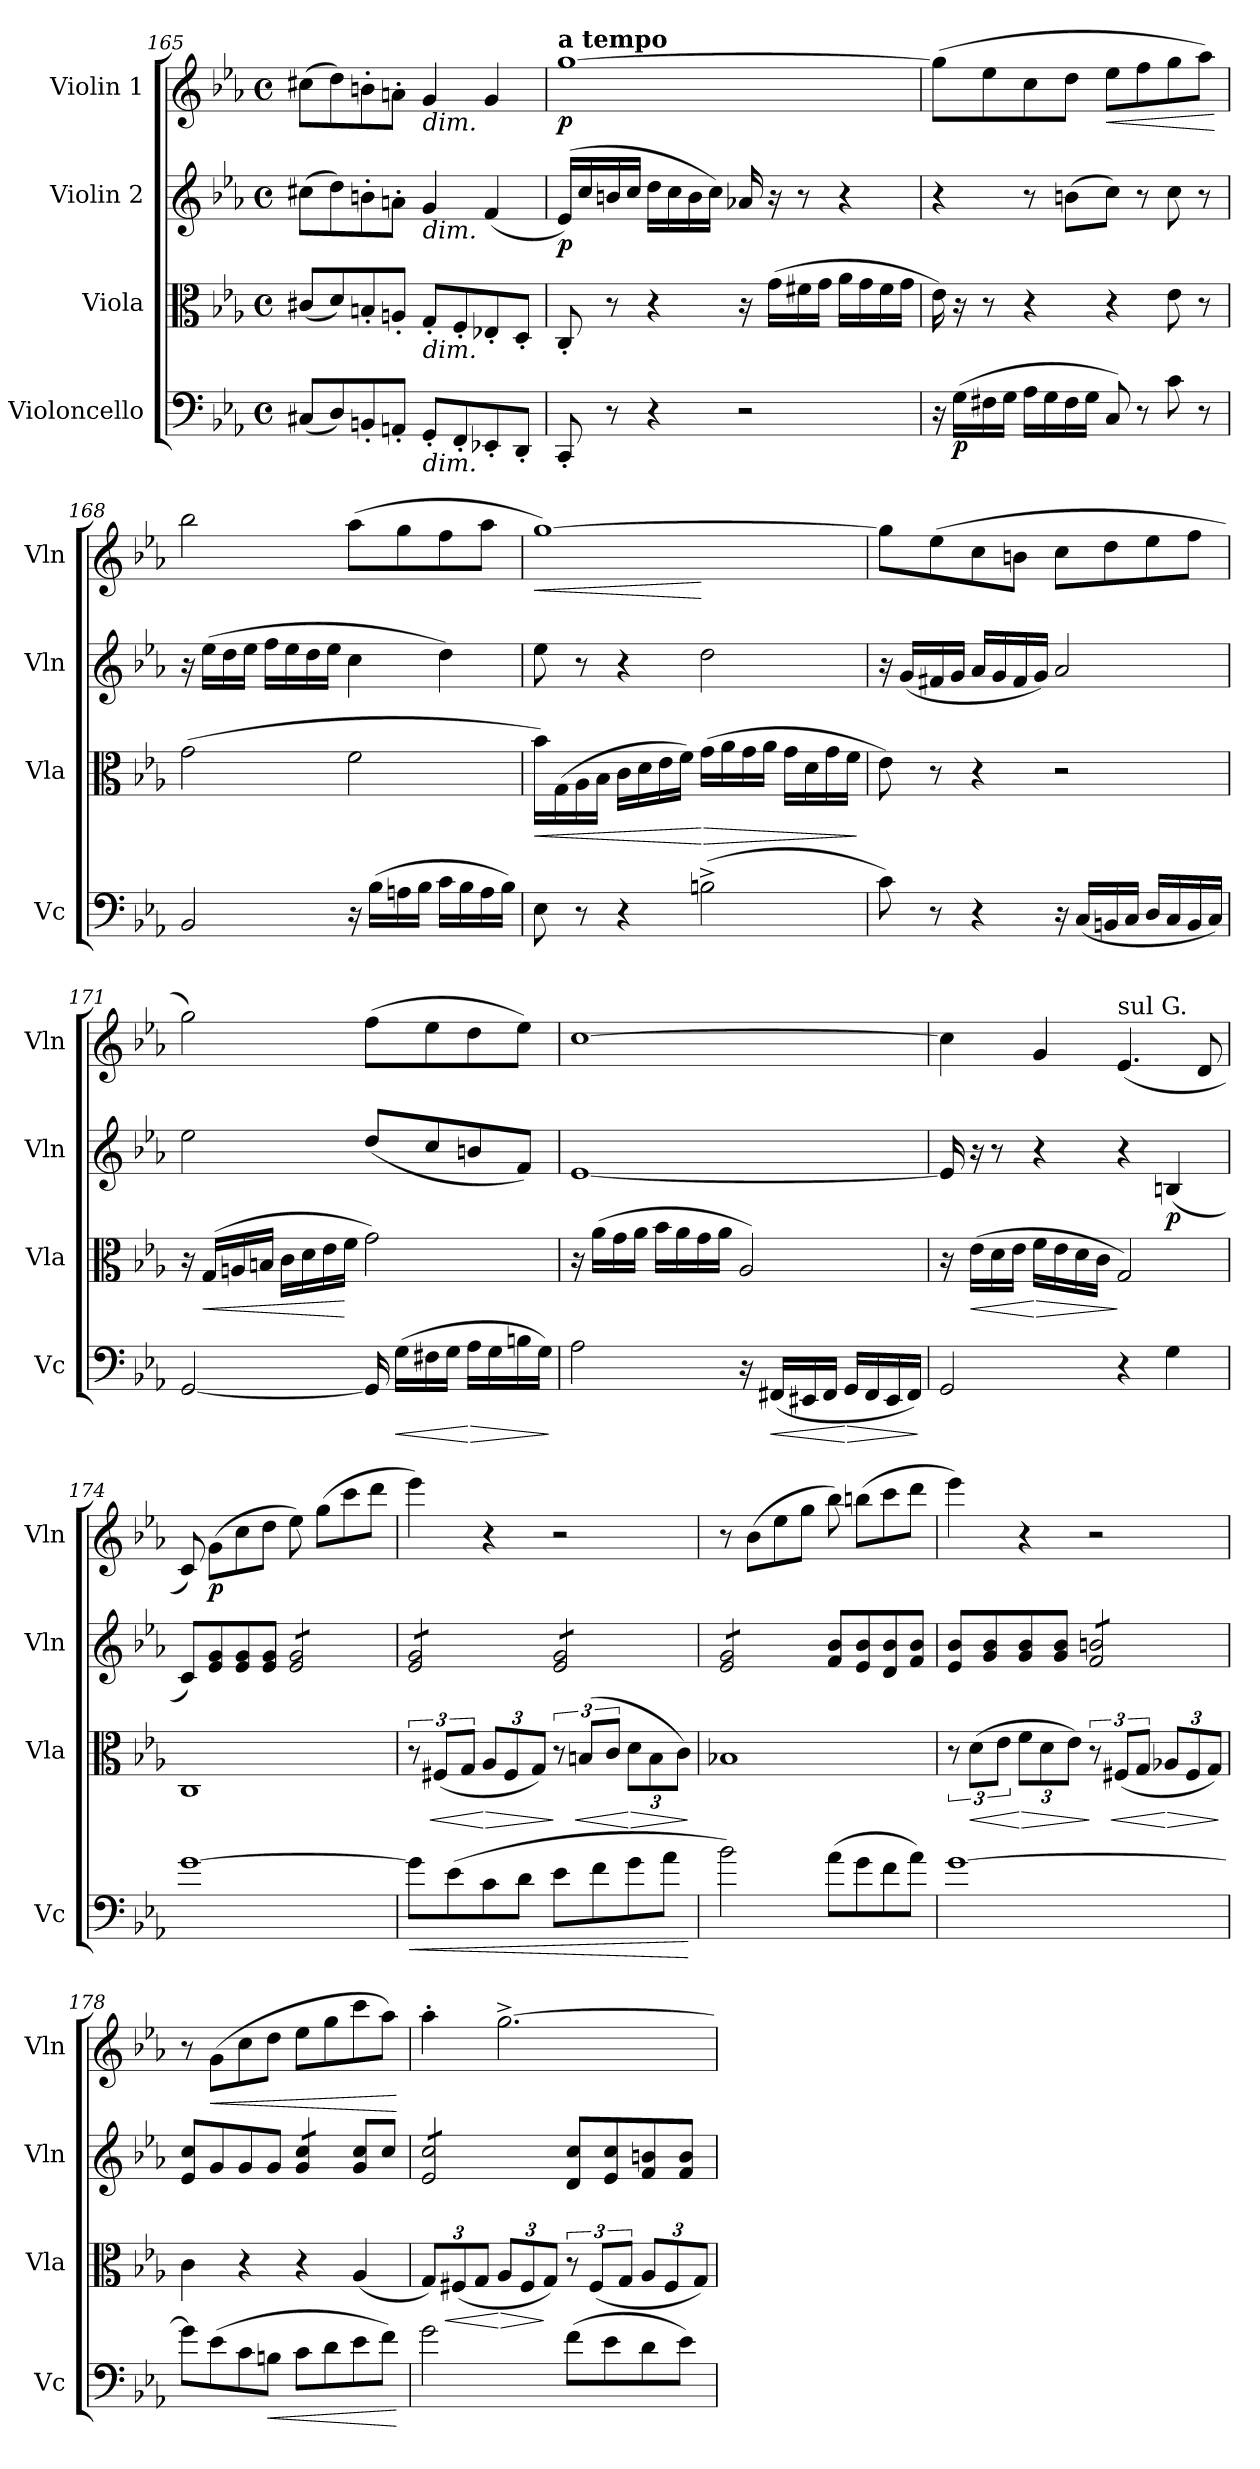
**kern	**dynam	**kern	**dynam	**kern	**dynam	**kern	**dynam
*part4	*part4	*part3	*part3	*part2	*part2	*part1	*part1
*staff4	*staff4	*staff3	*staff3	*staff2	*staff2	*staff1	*staff1
*I"Violoncello	*	*I"Viola	*	*I"Violin 2	*	*I"Violin 1	*
*I'Vc	*	*I'Vla	*	*I'Vln	*	*I'Vln	*
*clefF4	*	*clefC3	*	*clefG2	*	*clefG2	*
*k[b-e-a-]	*	*k[b-e-a-]	*	*k[b-e-a-]	*	*k[b-e-a-]	*
*M4/4	*	*M4/4	*	*M4/4	*	*M4/4	*
*met(c)	*	*met(c)	*	*met(c)	*	*met(c)	*
=165	=165	=165	=165	=165	=165	=165	=165
(8C#X/L	.	(8c#X/L	.	(8cc#X\L	.	(8cc#X\L	.
8D/)	.	8d/)	.	8dd\)	.	8dd\)	.
8BBn'/	.	8Bn'/	.	8bn'\	.	8bn'\	.
8AAn'/J	.	8An'/J	.	8an'\J	.	8an'\J	.
!	!	!	!	!	!	!LO:TX:b:i:t=dim.	!
!	!	!	!	!LO:TX:b:i:t=dim.	!	!	!
!	!	!LO:TX:b:i:t=dim.	!	!	!	!	!
!LO:TX:b:i:t=dim.	!	!	!	!	!	!	!
8GG'/L	.	8G'/L	.	4g/	.	4g/	.
8FF'/	.	8F'/	.	.	.	.	.
8EE-X'/	.	8E-X'/	.	(4f/	.	4g/	.
8DD'/J	.	8D'/J	.	.	.	.	.
=166	=166	=166	=166	=166	=166	=166	=166
!!LO:REH:place=s1:a:B:cj:fs=14:t=F
!	!	!	!	!	!	!LO:TX:a:B:t=a tempo	!
!	!	!	!	!	!LO:DY:b	!	!LO:DY:b
8CC'/	.	8C'/	.	(16e-/LL)	p	[1gg	p
.	.	.	.	16cc/	.	.	.
8r	.	8r	.	16bn/	.	.	.
.	.	.	.	16cc/JJ	.	.	.
4r	.	4r	.	16dd\LL	.	.	.
.	.	.	.	16cc\	.	.	.
.	.	.	.	16b\	.	.	.
.	.	.	.	16cc\JJ)	.	.	.
2r	.	16r	.	16a-X/	.	.	.
.	.	(16g\LL	.	16r	.	.	.
.	.	16f#X\	.	8r	.	.	.
.	.	16g\JJ	.	.	.	.	.
.	.	16a-\LL	.	4r	.	.	.
.	.	16g\	.	.	.	.	.
.	.	16f#\	.	.	.	.	.
.	.	16g\JJ	.	.	.	.	.
!!LO:LB:g=z
=167	=167	=167	=167	=167	=167	=167	=167
16r	.	16e-\)	.	4r	.	(8gg\L]	.
!	!LO:DY:b	!	!	!	!	!	!
(16G\LL	p	16r	.	.	.	.	.
16F#X\	.	8r	.	.	.	8ee-\	.
16G\JJ	.	.	.	.	.	.	.
16A-\LL	.	4r	.	8r	.	8cc\	.
16G\	.	.	.	.	.	.	.
16F#\	.	.	.	(8bn\L	.	8dd\J	.
16G\JJ	.	.	.	.	.	.	.
!	!	!	!	!	!	!	!LO:HP:b
8C/)	.	4r	.	8cc\J)	.	8ee-\L	<
8r	.	.	.	8r	.	8ff\	.
8c\	.	8e-\	.	8cc\	.	8gg\	.
8r	.	8r	.	8r	.	8aa-\J)	.
.	.	.	.	.	.	.	[
=168	=168	=168	=168	=168	=168	=168	=168
2BB-/	.	(2g\	.	16r	.	2bb-\	.
.	.	.	.	(16ee-\LL	.	.	.
.	.	.	.	16dd\	.	.	.
.	.	.	.	16ee-\JJ	.	.	.
.	.	.	.	16ff\LL	.	.	.
.	.	.	.	16ee-\	.	.	.
.	.	.	.	16dd\	.	.	.
.	.	.	.	16ee-\JJ	.	.	.
16r	.	2f\	.	4cc\	.	(8aa-\L	.
(16B-\LL	.	.	.	.	.	.	.
16An\	.	.	.	.	.	8gg\	.
16B-\JJ	.	.	.	.	.	.	.
16c\LL	.	.	.	4dd\)	.	8ff\	.
16B-\	.	.	.	.	.	.	.
16A\	.	.	.	.	.	8aa-\J	.
16B-\JJ)	.	.	.	.	.	.	.
!!LO:LB:g=z
=169	=169	=169	=169	=169	=169	=169	=169
!	!	!	!LO:HP:b	!	!	!	!LO:HP:b
*	*	*	*	*	*	*^	*
8E-\	.	16b-\LL)	<	8ee-\	.	[1gg)	2ryy	<
.	.	(16G\	.	.	.	.	.	.
8r	.	16A-\	.	8r	.	.	.	.
.	.	16B-\JJ	.	.	.	.	.	.
4r	.	16c\LL	.	4r	.	.	.	.
.	.	16d\	.	.	.	.	.	.
.	.	16e-\	.	.	.	.	.	.
.	.	16f\JJ)	.	.	.	.	.	.
!	!	!	!LO:HP:n=1:b	!	!	!	!	!
(2Bn^\	.	(16g\LL	[ >	2dd\	.	.	2ryy	[
.	.	16a-\	.	.	.	.	.	.
.	.	16g\	.	.	.	.	.	.
.	.	16a-\JJ	.	.	.	.	.	.
.	.	16g\LL	.	.	.	.	.	.
.	.	16d\	.	.	.	.	.	.
.	.	16g\	.	.	.	.	.	.
.	.	16f\JJ	.	.	.	.	.	.
*	*	*	*	*	*	*v	*v	*
.	.	.	]	.	.	.	.
!!LO:LB:g=z
=170	=170	=170	=170	=170	=170	=170	=170
8c\)	.	8e-\)	.	16r	.	8gg\L]	.
.	.	.	.	(16g/LL	.	.	.
8r	.	8r	.	16f#X/	.	(8ee-\	.
.	.	.	.	16g/JJ	.	.	.
4r	.	4r	.	16a-/LL	.	8cc\	.
.	.	.	.	16g/	.	.	.
.	.	.	.	16f#/	.	8bn\J	.
.	.	.	.	16g/JJ)	.	.	.
16r	.	2r	.	2a-/	.	8cc\L	.
(16C/LL	.	.	.	.	.	.	.
16BBn/	.	.	.	.	.	8dd\	.
16C/JJ	.	.	.	.	.	.	.
16D/LL	.	.	.	.	.	8ee-\	.
16C/	.	.	.	.	.	.	.
16BB/	.	.	.	.	.	8ff\J	.
16C/JJ)	.	.	.	.	.	.	.
=171	=171	=171	=171	=171	=171	=171	=171
[2GG/	.	16r	.	2ee-\	.	2gg\)	.
!	!	!	!LO:HP:b	!	!	!	!
.	.	(16G/LL	<	.	.	.	.
.	.	16An/	.	.	.	.	.
.	.	16Bn/JJ	.	.	.	.	.
.	.	16c\LL	.	.	.	.	.
.	.	16d\	.	.	.	.	.
.	.	16e-\	.	.	.	.	.
.	.	16f\JJ	[	.	.	.	.
16GG/]	.	2g\)	.	(8dd/L	.	(8ff\L	.
!	!LO:HP:b	!	!	!	!	!	!
(16G\LL	<	.	.	.	.	.	.
16F#X\	.	.	.	8cc/	.	8ee-\	.
16G\JJ	.	.	.	.	.	.	.
!	!LO:HP:n=1:b	!	!	!	!	!	!
16A-\LL	[ >	.	.	8bn/	.	8dd\	.
16G\	.	.	.	.	.	.	.
16Bn\	.	.	.	8f/J)	.	8ee-\J)	.
16G\JJ)	.	.	.	.	.	.	.
.	]	.	.	.	.	.	.
!!LO:LB:g=z
=172	=172	=172	=172	=172	=172	=172	=172
2A-\	.	16r	.	[1e-	.	[1cc	.
.	.	(16a-\LL	.	.	.	.	.
.	.	16g\	.	.	.	.	.
.	.	16a-\JJ	.	.	.	.	.
.	.	16b-\LL	.	.	.	.	.
.	.	16a-\	.	.	.	.	.
.	.	16g\	.	.	.	.	.
.	.	16a-\JJ	.	.	.	.	.
16r	.	2A-/)	.	.	.	.	.
!	!LO:HP:b	!	!	!	!	!	!
(16FF#X/LL	<	.	.	.	.	.	.
16EE#X/	.	.	.	.	.	.	.
16FF#/JJ	.	.	.	.	.	.	.
!	!LO:HP:n=1:b	!	!	!	!	!	!
16GG/LL	[ >	.	.	.	.	.	.
16FF#/	.	.	.	.	.	.	.
16EE#/	.	.	.	.	.	.	.
16FF#/JJ)	.	.	.	.	.	.	.
.	]	.	.	.	.	.	.
=173	=173	=173	=173	=173	=173	=173	=173
2GG/	.	16r	.	16e-/]	.	4cc\]	.
!	!	!	!LO:HP:b	!	!	!	!
.	.	(16e-\LL	<	16r	.	.	.
.	.	16d\	.	8r	.	.	.
.	.	16e-\JJ	.	.	.	.	.
!	!	!	!LO:HP:n=1:b	!	!	!	!
.	.	16f\LL	[ >	4r	.	4g/	.
.	.	16e-\	.	.	.	.	.
.	.	16d\	.	.	.	.	.
.	.	16c\JJ	.	.	.	.	.
!	!	!	!	!	!	!LO:TX:a:t=sul G.	!
4r	.	2G/)	]	4r	.	(4.e-/	.
!	!	!	!	!	!LO:DY:b	!	!
4G\	.	.	.	(4Bn/	p	.	.
.	.	.	.	.	.	8d/	.
=174	=174	=174	=174	=174	=174	=174	=174
[1g	.	1C	.	8c/L)	.	8c/)	.
!	!	!	!	!	!	!	!LO:DY:b
.	.	.	.	8e-/ 8g/	.	(8g\L	p
.	.	.	.	8e-/ 8g/	.	8cc\	.
.	.	.	.	8e-/ 8g/J	.	8dd\J	.
*	*	*	*	*tremolo	*	*	*
.	.	.	.	8e-/ 8g/L	.	8ee-\)	.
.	.	.	.	8e-/ 8g/	.	(8gg\L	.
.	.	.	.	8e-/ 8g/	.	8ccc\	.
.	.	.	.	8e-/ 8g/J	.	8ddd\J	.
!!LO:PB:g=z
=175	=175	=175	=175	=175	=175	=175	=175
!	!LO:HP:b	!	!	!	!	!	!
8g\L]	<	12r	.	8e-/ 8g/L	.	4eee-\)	.
!	!	!	!LO:HP:b	!	!	!	!
.	.	(12F#X/L	<	.	.	.	.
(8e-\	.	.	.	8e-/ 8g/	.	.	.
.	.	12G/J	.	.	.	.	.
*	*	*Xbrackettup	*	*	*	*	*
!	!	!	!LO:HP:n=1:b	!	!	!	!
8c\	.	12A-/L	[ >	8e-/ 8g/	.	4r	.
.	.	12F#/	.	.	.	.	.
8d\J	.	.	.	8e-/ 8g/J	.	.	.
.	.	12G/J)	.	.	.	.	.
*	*	*brackettup	*	*	*	*	*
8e-\L	.	12r	]	8e-/ 8g/L	.	2r	.
!	!	!	!LO:HP:b	!	!	!	!
.	.	(12Bn/L	<	.	.	.	.
8f\	.	.	.	8e-/ 8g/	.	.	.
.	.	12c/J	.	.	.	.	.
*	*	*Xbrackettup	*	*	*	*	*
!	!	!	!LO:HP:n=1:b	!	!	!	!
8g\	.	12d\L	[ >	8e-/ 8g/	.	.	.
.	.	12B\	.	.	.	.	.
8a-\J	.	.	.	8e-/ 8g/J	.	.	.
.	.	12c\J)	.	.	.	.	.
.	[	.	]	.	.	.	.
=176	=176	=176	=176	=176	=176	=176	=176
2b-\)	.	1B-X	.	8e-/ 8g/L	.	8r	.
.	.	.	.	8e-/ 8g/	.	(8b-\L	.
.	.	.	.	8e-/ 8g/	.	8ee-\	.
.	.	.	.	8e-/ 8g/J	.	8gg\J	.
*	*	*	*	*Xtremolo	*	*	*
(8a-\L	.	.	.	8f/ 8b-/L	.	8bb-\)	.
8g\	.	.	.	8e-/ 8b-/	.	(8bbn\L	.
8f\	.	.	.	8d/ 8b-/	.	8ccc\	.
8a-\J)	.	.	.	8f/ 8b-/J	.	8ddd\J	.
=177	=177	=177	=177	=177	=177	=177	=177
*	*	*brackettup	*	*	*	*	*
[1g	.	12r	.	8e-/ 8b-/L	.	4eee-\)	.
!	!	!	!LO:HP:b	!	!	!	!
.	.	(12d\L	<	.	.	.	.
.	.	.	.	8g/ 8b-/	.	.	.
.	.	12e-\J	.	.	.	.	.
*	*	*Xbrackettup	*	*	*	*	*
!	!	!	!LO:HP:n=1:b	!	!	!	!
.	.	12f\L	[ >	8g/ 8b-/	.	4r	.
.	.	12d\	.	.	.	.	.
.	.	.	.	8g/ 8b-/J	.	.	.
.	.	12e-\J)	.	.	.	.	.
*	*	*brackettup	*	*	*	*	*
*	*	*	*	*tremolo	*	*	*
.	.	12r	]	8f/ 8bn/L	.	2r	.
!	!	!	!LO:HP:b	!	!	!	!
.	.	(12F#X/L	<	.	.	.	.
.	.	.	.	8f/ 8bn/	.	.	.
.	.	12G/J	.	.	.	.	.
*	*	*Xbrackettup	*	*	*	*	*
!	!	!	!LO:HP:n=1:b	!	!	!	!
.	.	12A-X/L	[ >	8f/ 8bn/	.	.	.
.	.	12F#/	.	.	.	.	.
.	.	.	.	8f/ 8bn/J	.	.	.
*	*	*	*	*Xtremolo	*	*	*
.	.	12G/J)	.	.	.	.	.
.	.	.	]	.	.	.	.
!!LO:LB:g=z
=178	=178	=178	=178	=178	=178	=178	=178
8g\L]	.	4c\	.	8e-/ 8cc/L	.	8r	.
!	!	!	!	!	!	!	!LO:HP:b
(8e-\	.	.	.	8g/	.	(8g\L	<
8c\	.	4r	.	8g/	.	8cc\	.
!	!LO:HP:b	!	!	!	!	!	!
8Bn\J	<	.	.	8g/J	.	8dd\J	.
*	*	*	*	*tremolo	*	*	*
8c\L	.	4r	.	8g/ 8cc/L	.	8ee-\L	.
8d\	.	.	.	8g/ 8cc/J	.	8gg\	.
*	*	*	*	*Xtremolo	*	*	*
8e-\	.	(4A-/	.	8g/ 8cc/L	.	8ccc\	.
8f\J)	.	.	.	8cc/J	.	8aa-\J)	.
.	[	.	.	.	.	.	[
=179	=179	=179	=179	=179	=179	=179	=179
*	*	*	*	*tremolo	*	*	*
2g\	.	12G/L)	.	8e-/ 8cc/L	.	4aa-'\	.
!	!	!	!LO:HP:b	!	!	!	!
.	.	(12F#X/	<	.	.	.	.
.	.	.	.	8e-/ 8cc/	.	.	.
.	.	12G/J	.	.	.	.	.
!	!	!	!LO:HP:n=1:b	!	!	!	!
.	.	12A-/L	[ >	8e-/ 8cc/	.	[2.gg^\	.
.	.	12F#/	.	.	.	.	.
.	.	.	.	8e-/ 8cc/J	.	.	.
*	*	*	*	*Xtremolo	*	*	*
.	.	12G/J)	]	.	.	.	.
*	*	*brackettup	*	*	*	*	*
(8f\L	.	12r	.	8d/ 8cc/L	.	.	.
.	.	(12F#/L	.	.	.	.	.
8e-\	.	.	.	8e-/ 8cc/	.	.	.
.	.	12G/J	.	.	.	.	.
*	*	*Xbrackettup	*	*	*	*	*
8d\	.	12A-/L	.	8f/ 8bn/	.	.	.
.	.	12F#/	.	.	.	.	.
8e-\J)	.	.	.	8f/ 8b/J	.	.	.
.	.	12G/J)	.	.	.	.	.
=	=	=	=	=	=	=	=
*-	*-	*-	*-	*-	*-	*-	*-
